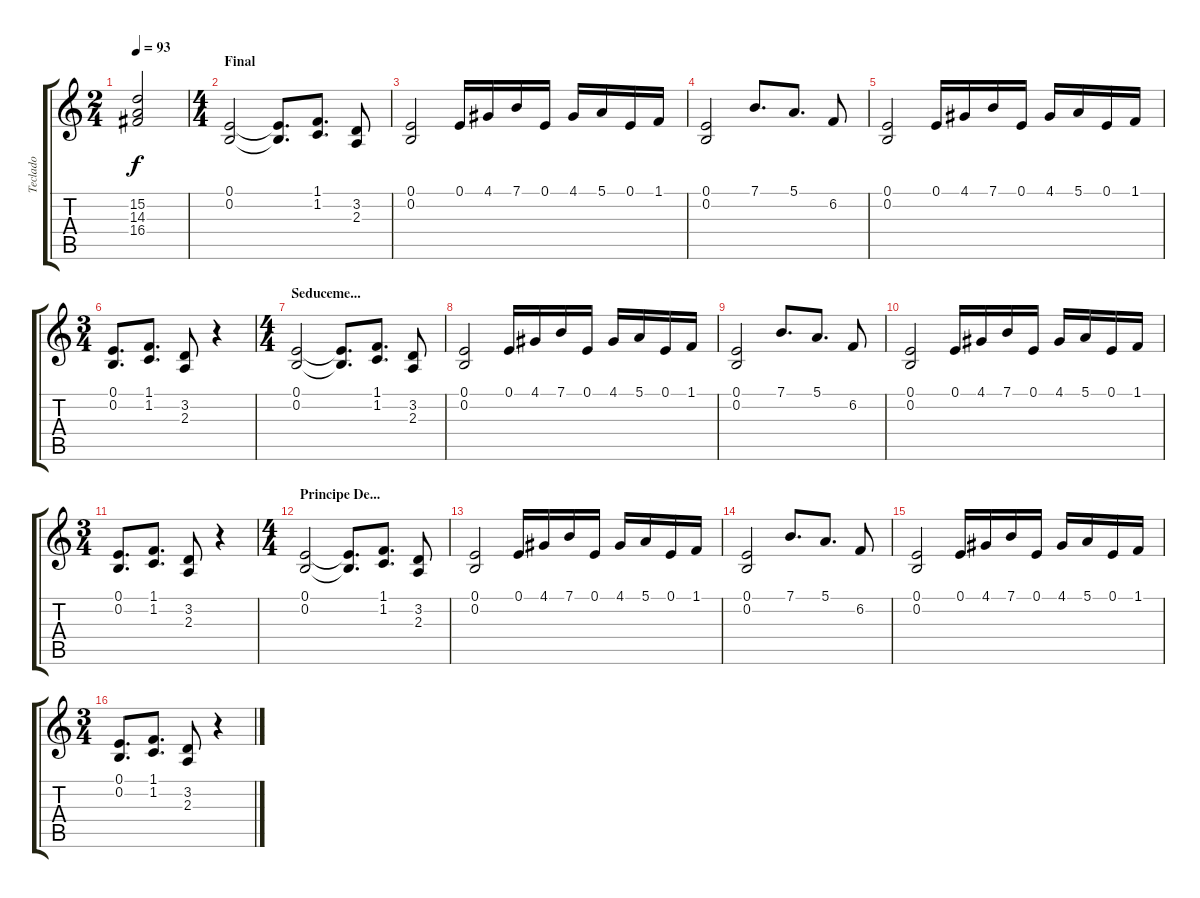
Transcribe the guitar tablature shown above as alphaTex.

\track ("Teclado" "Teclado") {instrument churchorgan}
\staff {score tabs}
\tuning (E4 B3 G3 D3 A2 E2) {hide}
\ts (2 4)
\tempo 93
\clef g2
\ks c
(15.2{t} 14.3{t} 16.4{t}).2{dy f} |
\ts (4 4)
\section ("" "Final")
(0.1 0.2).2 (0.1{t} 0.2{t}).8{d} (1.1 1.2).8{d} (3.2 2.3).8 |
(0.1 0.2).2 0.1.16 4.1.16 7.1.16 0.1.16 4.1.16 5.1.16 0.1.16 1.1.16 |
(0.1 0.2).2 7.1.8{d} 5.1.8{d} 6.2.8 |
(0.1 0.2).2 0.1.16 4.1.16 7.1.16 0.1.16 4.1.16 5.1.16 0.1.16 1.1.16 |
\ts (3 4)
(0.1 0.2).8{d} (1.1 1.2).8{d} (3.2 2.3).8 r.4 |
\ts (4 4)
\section ("" "Seduceme...")
(0.1 0.2).2 (0.1{t} 0.2{t}).8{d} (1.1 1.2).8{d} (3.2 2.3).8 |
(0.1 0.2).2 0.1.16 4.1.16 7.1.16 0.1.16 4.1.16 5.1.16 0.1.16 1.1.16 |
(0.1 0.2).2 7.1.8{d} 5.1.8{d} 6.2.8 |
(0.1 0.2).2 0.1.16 4.1.16 7.1.16 0.1.16 4.1.16 5.1.16 0.1.16 1.1.16 |
\ts (3 4)
(0.1 0.2).8{d} (1.1 1.2).8{d} (3.2 2.3).8 r.4 |
\ts (4 4)
\section ("" "Principe De...")
(0.1 0.2).2 (0.1{t} 0.2{t}).8{d} (1.1 1.2).8{d} (3.2 2.3).8 |
(0.1 0.2).2 0.1.16 4.1.16 7.1.16 0.1.16 4.1.16 5.1.16 0.1.16 1.1.16 |
(0.1 0.2).2 7.1.8{d} 5.1.8{d} 6.2.8 |
(0.1 0.2).2 0.1.16 4.1.16 7.1.16 0.1.16 4.1.16 5.1.16 0.1.16 1.1.16 |
\ts (3 4)
(0.1 0.2).8{d} (1.1 1.2).8{d} (3.2 2.3).8 r.4
